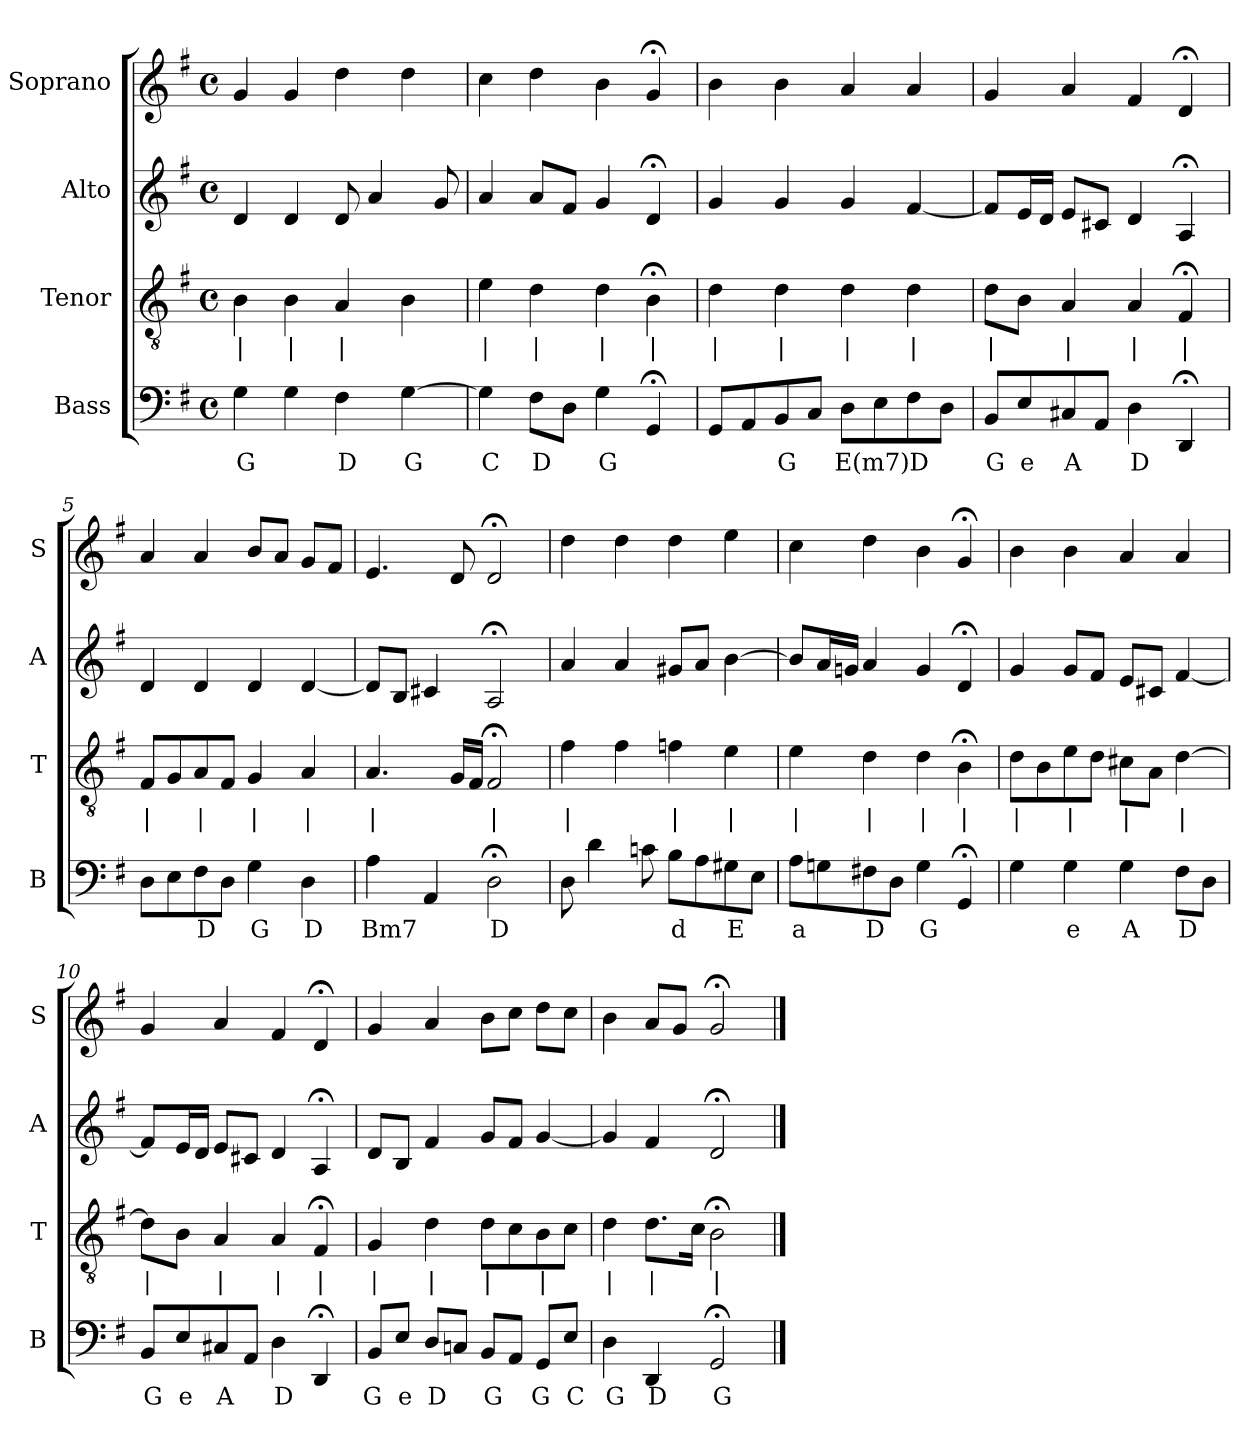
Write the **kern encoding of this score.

**kern	**text	**kern	**text	**kern	**kern
*part4	*part4	*part3	*part3	*part2	*part1
*staff4	*staff4	*staff3	*staff3	*staff2	*staff1
*I"Bass	*	*I"Tenor	*	*I"Alto	*I"Soprano
*I'B	*	*I'T	*	*I'A	*I'S
*clefF4	*	*clefGv2	*	*clefG2	*clefG2
*k[f#]	*	*k[f#]	*	*k[f#]	*k[f#]
*G:	*	*G:	*	*G:	*G:
*M4/4	*	*M4/4	*	*M4/4	*M4/4
*met(c)	*	*met(c)	*	*met(c)	*met(c)
*MM100	*	*MM100	*	*MM100	*MM100
=1	=1	=1	=1	=1	=1
4G	G	4B	|	4d	4g
4G	.	4B	|	4d	4g
4F#	D	4A	|	8d	4dd
.	.	.	.	4a	.
[4G	G	4B	.	.	4dd
.	.	.	.	8g	.
=2	=2	=2	=2	=2	=2
4G]	C	4e	|	4a	4cc
8F#L	D	4d	|	8aL	4dd
8DJ	.	.	.	8f#J	.
4G	G	4d	|	4g	4b
4GG;<	.	4B;<	|	4d;<	4g;<
=3	=3	=3	=3	=3	=3
8GGL	.	4d	|	4g	4b
8AA	.	.	.	.	.
8BB	G	4d	|	4g	4b
8CJ	.	.	.	.	.
8DL	E(m7)	4d	|	4g	4a
8E	.	.	.	.	.
8F#	D	4d	|	[4f#	4a
8DJ	.	.	.	.	.
=4	=4	=4	=4	=4	=4
8BBL	G	8dL	|	8f#L]	4g
8E	e	8BJ	.	16eL	.
.	.	.	.	16dJJ	.
8C#X	A	4A	|	8eL	4a
8AAJ	.	.	.	8c#XJ	.
4D	D	4A	|	4d	4f#
4DD;<	.	4F#;<	|	4A;<	4d;<
=5	=5	=5	=5	=5	=5
8DL	.	8F#L	|	4d	4a
8E	.	8G	.	.	.
8F#	D	8A	|	4d	4a
8DJ	.	8F#J	.	.	.
4G	G	4G	|	4d	8bL
.	.	.	.	.	8aJ
4D	D	4A	|	[4d	8gL
.	.	.	.	.	8f#J
=6	=6	=6	=6	=6	=6
4A	Bm7	4.A	|	8dL]	4.e
.	.	.	.	8BJ	.
4AA	.	.	.	4c#X	.
.	.	16GLL	.	.	8d
.	.	16F#JJ	.	.	.
2D;<	D	2F#;<	|	2A;<	2d;<
=7	=7	=7	=7	=7	=7
8D	.	4f#	|	4a	4dd
4d	.	.	.	.	.
.	.	4f#	.	4a	4dd
8cn	.	.	.	.	.
8BL	d	4fn	|	8g#XL	4dd
8A	.	.	.	8aJ	.
8G#X	E	4e	|	[4b	4ee
8EJ	.	.	.	.	.
=8	=8	=8	=8	=8	=8
8AL	a	4e	|	8bL]	4cc
8Gn	.	.	.	16aL	.
.	.	.	.	16gnJJ	.
8F#X	D	4d	|	4a	4dd
8DJ	.	.	.	.	.
4G	G	4d	|	4g	4b
4GG;<	.	4B;<	|	4d;<	4g;<
=9	=9	=9	=9	=9	=9
4G	.	8dL	|	4g	4b
.	.	8B	.	.	.
4G	e	8e	|	8gL	4b
.	.	8dJ	.	8f#J	.
4G	A	8c#XL	|	8eL	4a
.	.	8AJ	.	8c#XJ	.
8F#L	D	[4d	|	[4f#	4a
8DJ	.	.	.	.	.
=10	=10	=10	=10	=10	=10
8BBL	G	8dL]	|	8f#L]	4g
8E	e	8BJ	.	16eL	.
.	.	.	.	16dJJ	.
8C#X	A	4A	|	8eL	4a
8AAJ	.	.	.	8c#XJ	.
4D	D	4A	|	4d	4f#
4DD;<	.	4F#;<	|	4A;<	4d;<
=11	=11	=11	=11	=11	=11
8BBL	G	4G	|	8dL	4g
8EJ	e	.	.	8BJ	.
8DL	D	4d	|	4f#	4a
8CnJ	.	.	.	.	.
8BBL	G	8dL	|	8gL	8bL
8AAJ	.	8c	.	8f#J	8ccJ
8GGL	G	8B	|	[4g	8ddL
8EJ	C	8cJ	.	.	8ccJ
=12	=12	=12	=12	=12	=12
4D	G	4d	|	4g]	4b
4DD	D	8.dL	|	4f#	8aL
.	.	.	.	.	8gJ
.	.	16cJk	.	.	.
2GG;<	G	2B;<	|	2d;<	2g;<
==	==	==	==	==	==
*-	*-	*-	*-	*-	*-
